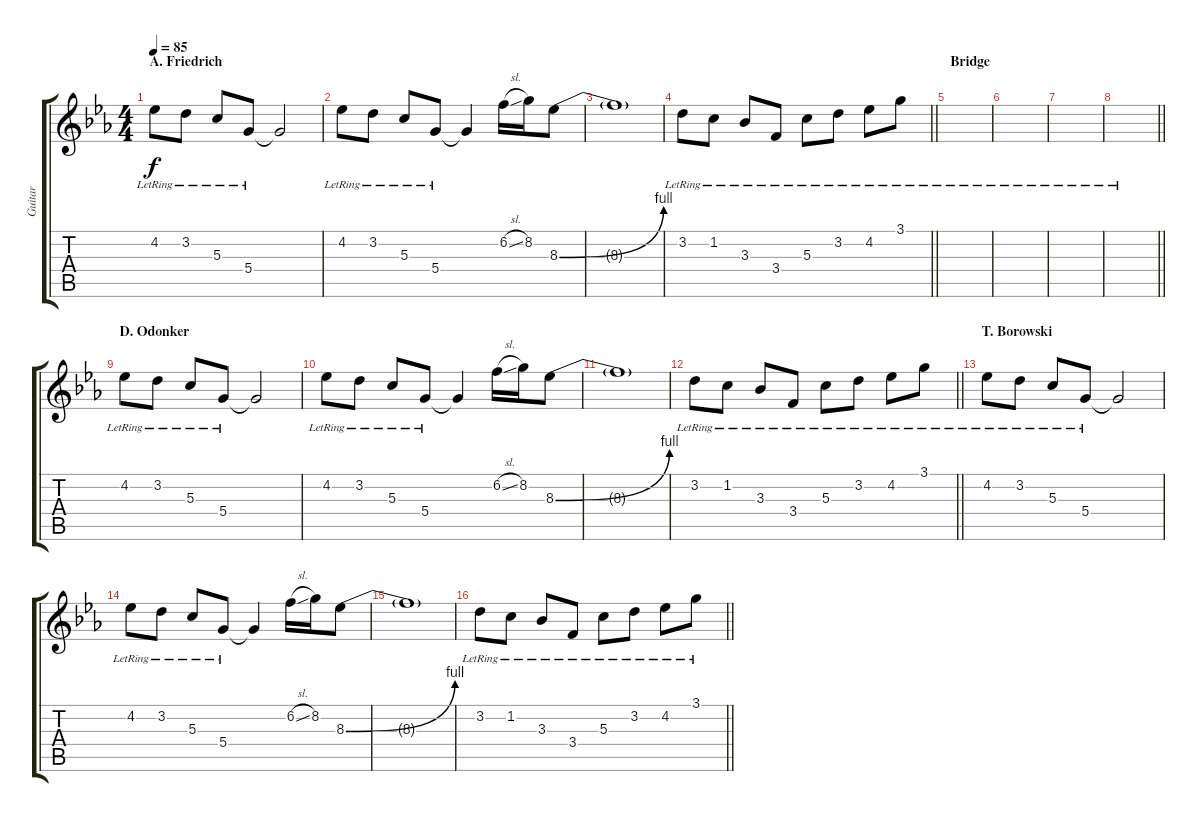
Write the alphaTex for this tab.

\track ("Guitar" "Guitar") {instrument electricguitarclean}
\staff {score tabs}
\tuning (E4 B3 G3 D3 A2 E2) {hide}
\ts (4 4)
\section ("" "A. Friedrich")
\tempo 85
\clef g2
\ks cminor
4.2{lr}.8{dy f} 3.2{lr}.8 5.3{lr}.8 5.4{lr}.8 5.4{t}.2 |
4.2{lr}.8 3.2{lr}.8 5.3{lr}.8 5.4{lr}.8 5.4{t}.4 6.2{sl}.16 8.2.16 8.3{be (bend 0 0 60 4)}.8 |
8.3{t}.1 |
\barLineRight lightlight
3.2{lr}.8 1.2{lr}.8 3.3{lr}.8 3.4{lr}.8 5.3{lr}.8 3.2{lr}.8 4.2{lr}.8 3.1{lr}.8 |
\section ("" "Bridge")
|
|
|
\barLineRight lightlight
|
\section ("" "D. Odonker")
4.2{lr}.8 3.2{lr}.8 5.3{lr}.8 5.4{lr}.8 5.4{t}.2 |
4.2{lr}.8 3.2{lr}.8 5.3{lr}.8 5.4{lr}.8 5.4{t}.4 6.2{sl}.16 8.2.16 8.3{be (bend 0 0 60 4)}.8 |
8.3{t}.1 |
\barLineRight lightlight
3.2{lr}.8 1.2{lr}.8 3.3{lr}.8 3.4{lr}.8 5.3{lr}.8 3.2{lr}.8 4.2{lr}.8 3.1{lr}.8 |
\section ("" "T. Borowski")
4.2{lr}.8 3.2{lr}.8 5.3{lr}.8 5.4{lr}.8 5.4{t}.2 |
4.2{lr}.8 3.2{lr}.8 5.3{lr}.8 5.4{lr}.8 5.4{t}.4 6.2{sl}.16 8.2.16 8.3{be (bend 0 0 60 4)}.8 |
8.3{t}.1 |
\barLineRight lightlight
3.2{lr}.8 1.2{lr}.8 3.3{lr}.8 3.4{lr}.8 5.3{lr}.8 3.2{lr}.8 4.2{lr}.8 3.1{lr}.8
